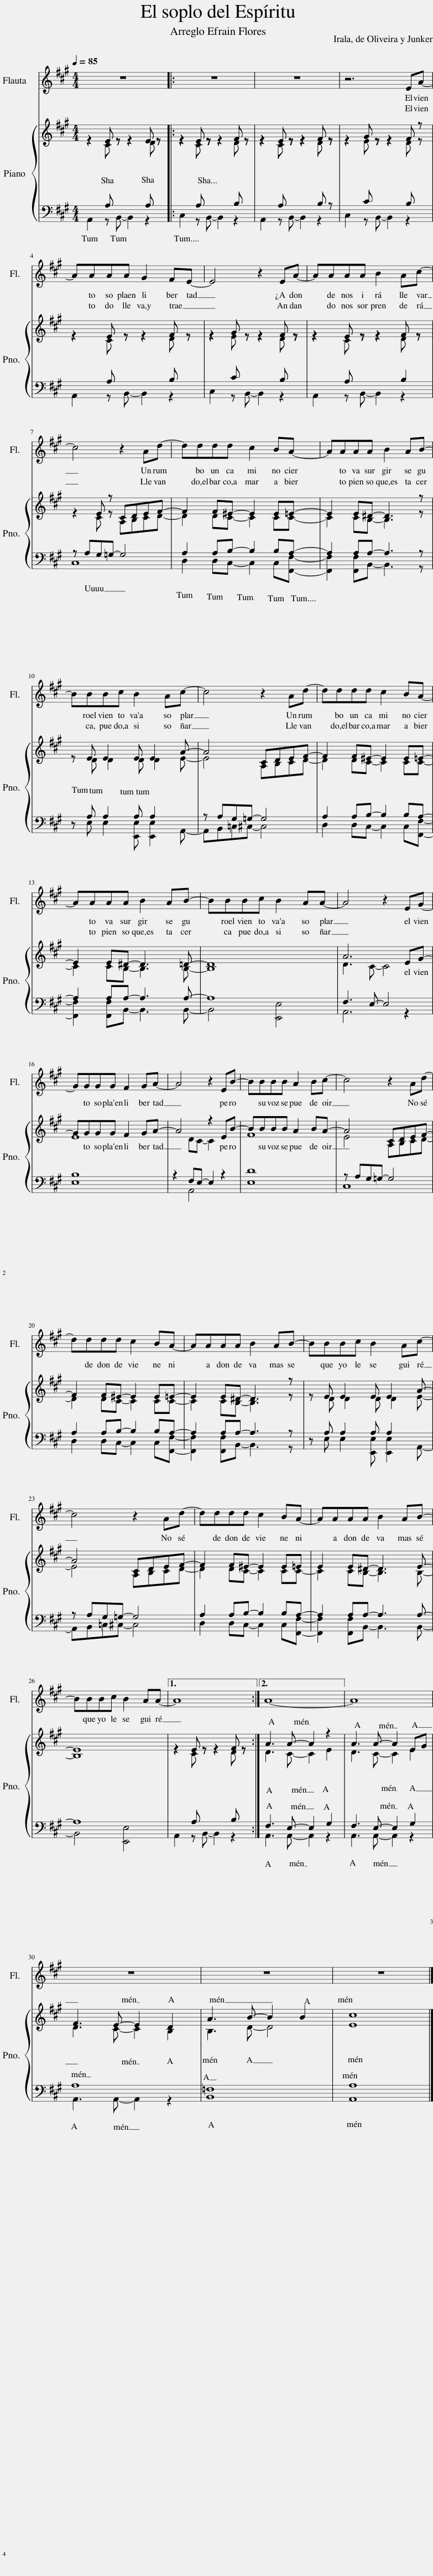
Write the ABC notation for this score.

X:1
%%score 1 { ( 2 3 ) | ( 4 5 ) }
L:1/8
Q:1/4=85
M:4/4
I:linebreak $
K:A
V:1 treble
V:2 treble
V:3 treble
V:4 bass
V:5 bass
V:1
 z8 |: z8 | z8 | z6 EA- |$ AAAA G2 FE- | %5
 E4 z2 EA- | AAAA B2 Ac- |$ c4 z2 Ad- | dddd c2 BA- | AAAA B2 AB- |$ %10
 BBBc B2 Ac- | c4 z2 Ad- | dddd c2 BA- |$ AAAA B2 AB- | BBBc B2 AA- | %15
 A4 z2 EG- |$ GGGG F2 GA- | A4 z2 EB- | BBBB A2 Bc- | c4 z2 Ad- |$ %20
 dddd c2 BA- | AAAA B2 AB- | BBBc B2 Ac- |$ c4 z2 Ad- | dddd c2 BA- | %25
 AAAA B2 AB- |$ BBBc B2 AA- |1 A8 :|2 A8- || A8 |$ %30
 z8 | z8 | z8 |] %33
V:2
 z2 E z z2 E z |: z2 E z z2 F z | z2 E z z2 F z | z2 G z z2 F z |$ z2 E z z2 F z | %5
 z2 G z z2 F z | z2 E z z2 F z |$ x2 E z CDEF- | F2 F^E- E2 E=E- | E2 E^D- D3 z |$ %10
 x E E2 E E2 A- | A4 CDEF- | F2 F^E- E2 E=E- |$ E2 E^D- D3 =D- | D8 | %15
 A6 EG- |$ GGGG F2 GA- | A4 z2 EB- | BBBB A2 BA- | A4 CDEF- |$ %20
 F2 F^E- E2 E=E- | E2 E^D- D3 z | x E E2 E E2 A- |$ A4 CDEF- | F2 F^E- E2 E=E | %25
 E2 E^D- D3 E- |$ E8 |1 z2 E z z2 F z :|2 A3 A- A2 z2 || A3 A- A2 EG |$ %30
 F3 E- E2 D2 | A3 B- B2 B2 | c8 |] %33
V:3
 z2 C z z2 D z |: z2 C z z2 D z | z2 C z z2 D z | z2 E z z2 D z |$ z2 C z z2 D z | %5
 z2 E z z2 D z | z2 C z z2 D z |$ z2 C z A,B,CD- | D2 DC- C2 CC- | C2 CB,- B,3 z |$ %10
 z D D2 D D2 E- | E4 A,B,CD- | D2 DC- C2 CC- |$ C2 CB,- B,3 B,- | B,8 | %15
 D3 C- C4 |$ E8 | x2 DC- C2 x2 | F8 | E4 A,B,CD- |$ %20
 D2 DC- C2 CC- | C2 CB,- B,3 z | z D D2 D D2 E- |$ E4 A,B,CD- | D2 DC- C2 CC- | %25
 C2 CB,- B,3 B,- |$ B,8 |1 z2 C z z2 D z :|2 D3 C- C2 E2 || D3 C- C2 E2 |$ %30
 D3 C- C2 B,2 | B,3 D- D4 | E8 |] %33
V:4
 x2 A, x x2 A, x |: x2 A, x x2 B, x | x2 A, x x2 B, z | x2 C x x2 B, x |$ x2 A, x x2 B, x | %5
 x2 C x x2 B, x | x2 A, x x2 B,2 |$ z A,G,=G,- G,4 | A,2 A,B,- B,2 B,A,- | A,2 A,A,- A,3 z |$ %10
 z A, A,2 A, A,2 x | z A,G,=G,- G,4 | A,2 A,B,- B,2 B,A,- |$ A,2 A,A,- A,3 A,- | A,8 | %15
 F,3 E,- E,4 |$ B,8 | z2 F,E,- E,2 z2 | D8 | z A,G,=G,- G,4 |$ %20
 A,2 A,B,- B,2 B,A,- | A,2 A,A,- A,3 z | z A, A,2 A, A,2 x |$ z A,G,=G,- G,4 | A,2 A,B,- B,2 B,A,- | %25
 A,2 A,A,- A,3 A,- |$ A,8 |1 x2 A, x x2 B, x :|2 F,3 E,- E,2 G,2 || F,3 E,- E,2 G,2 |$ %30
 A,8 | =F,8 | A,8 |] %33
V:5
 A,,2 z B,,- B,,2 z2 |: C,2 z B,,- B,,2 z2 | A,,2 z B,,- B,,2 z2 | C,2 z B,,- B,,2 z2 |$ A,,2 z B,,- B,,2 z2 | %5
 C,2 z B,,- B,,2 z2 | A,,2 z B,,- B,,2 z2 |$ C,8 | D,2 D,C,- C,2 C,[F,,F,]- | [F,,F,]2 [F,,F,]B,,- B,,3 z |$ %10
 x E, E,2 [E,,E,] [E,,E,]2 A,,- | A,,B,,=C,^C,- C,4 | D,2 D,C,- C,2 C,[F,,F,]- |$ [F,,F,]2 [F,,F,]B,,- B,,3 B,,- | B,,4 [E,,E,]4 | %15
 A,,6 z2 |$ E,8 | x2 A,,4 x2 | E,8 | C,8 |$ %20
 D,2 D,C,- C,2 C,[F,,F,]- | [F,,F,]2 [F,,F,]B,,- B,,3 z | x E, E,2 [E,,E,] [E,,E,]2 A,,- |$ A,,B,,=C,^C,- C,4 | D,2 D,C,- C,2 C,[F,,F,]- | %25
 [F,,F,]2 [F,,F,]B,,- B,,3 B,,- |$ B,,4 [E,,E,]4 |1 A,,2 z B,,- B,,2 z2 :|2 A,,3 A,,- A,,2 z2 || A,,3 A,,- A,,2 z2 |$ %30
 A,,3 A,,- A,,2 z2 | B,,8 | A,,8 |] %33
